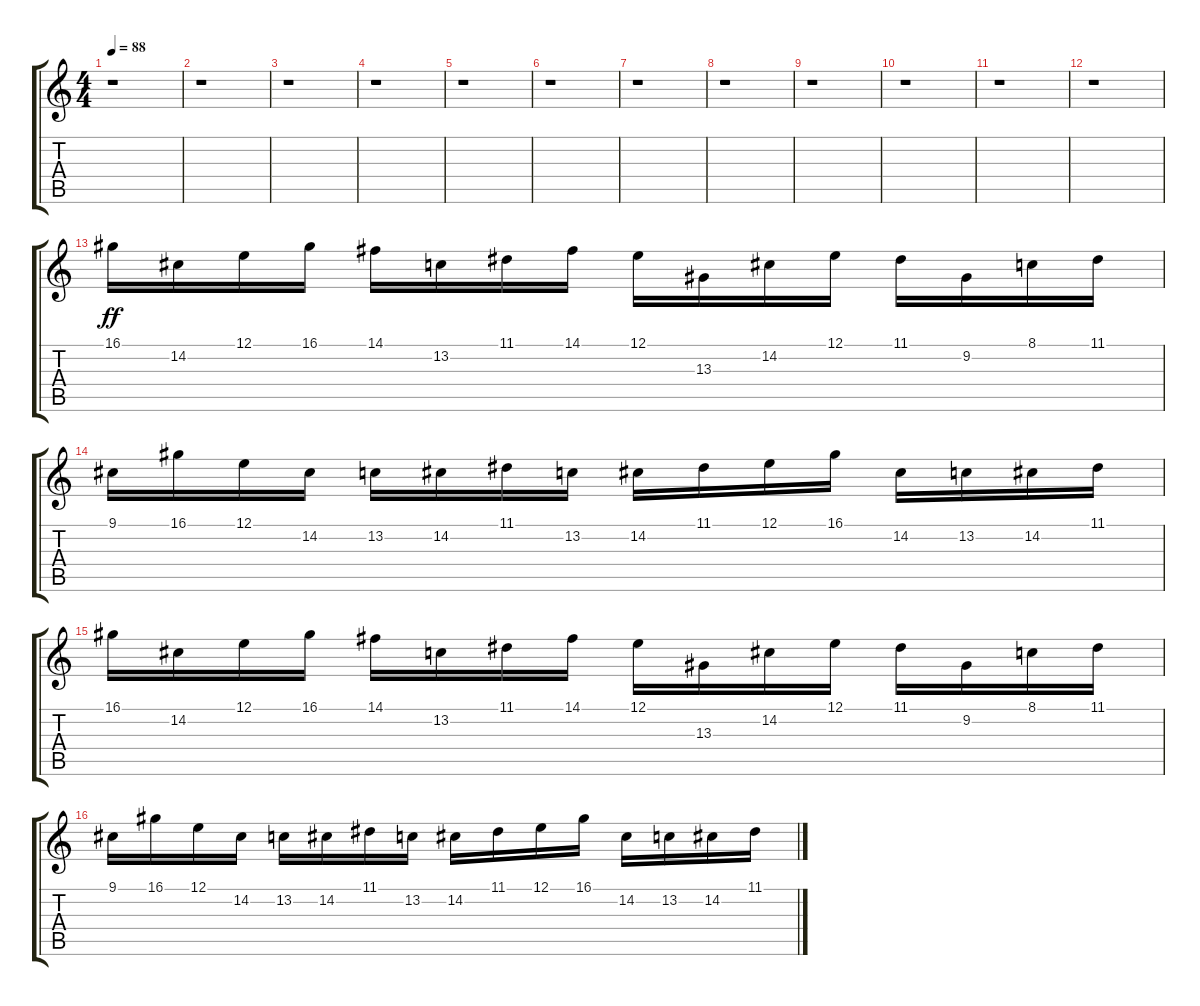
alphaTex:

\track "" {instrument englishhorn}
\staff {score tabs}
\tuning (E4 B3 G3 D3 A2 E2) {hide}
\ts (4 4)
\tempo 88
\clef g2
\ks c
r.1{dy mp} |
r.1 |
r.1 |
r.1 |
r.1 |
r.1 |
r.1 |
r.1 |
r.1 |
r.1 |
r.1 |
r.1 |
16.1.16{dy ff} 14.2.16 12.1.16 16.1.16 14.1.16 13.2.16 11.1.16 14.1.16 12.1.16 13.3.16 14.2.16 12.1.16 11.1.16 9.2.16 8.1.16 11.1.16 |
9.1.16 16.1.16 12.1.16 14.2.16 13.2.16 14.2.16 11.1.16 13.2.16 14.2.16 11.1.16 12.1.16 16.1.16 14.2.16 13.2.16 14.2.16 11.1.16 |
16.1.16 14.2.16 12.1.16 16.1.16 14.1.16 13.2.16 11.1.16 14.1.16 12.1.16 13.3.16 14.2.16 12.1.16 11.1.16 9.2.16 8.1.16 11.1.16 |
9.1.16 16.1.16 12.1.16 14.2.16 13.2.16 14.2.16 11.1.16 13.2.16 14.2.16 11.1.16 12.1.16 16.1.16 14.2.16 13.2.16 14.2.16 11.1.16
